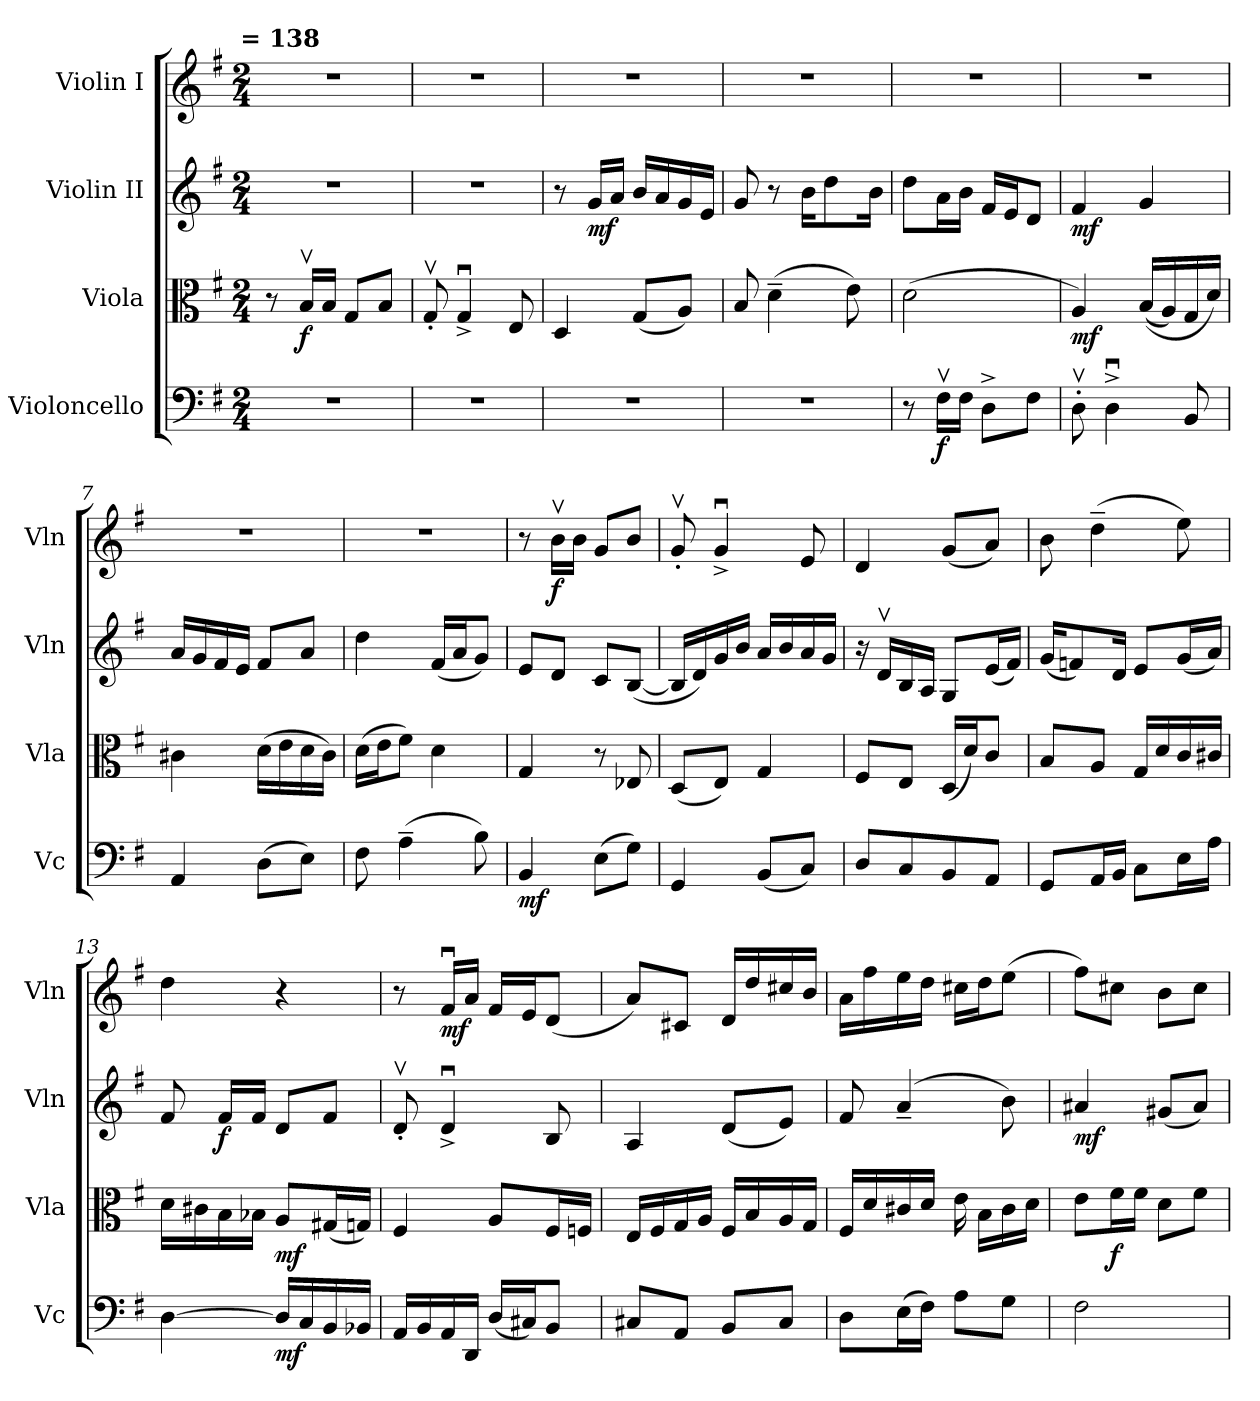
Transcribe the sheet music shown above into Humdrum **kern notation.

**kern	**dynam	**kern	**dynam	**kern	**dynam	**kern	**dynam
*part4	*part4	*part3	*part3	*part2	*part2	*part1	*part1
*staff4	*staff4	*staff3	*staff3	*staff2	*staff2	*staff1	*staff1
*I"Violoncello	*	*I"Viola	*	*I"Violin II	*	*I"Violin I	*
*I'Vc	*	*I'Vla	*	*I'Vln	*	*I'Vln	*
*clefF4	*	*clefC3	*	*clefG2	*	*clefG2	*
*k[f#]	*	*k[f#]	*	*k[f#]	*	*k[f#]	*
!!LO:TX:omd:t= = 138
*M2/4	*	*M2/4	*	*M2/4	*	*M2/4	*
*MM138	*	*MM138	*	*MM138	*	*MM116	*
=1	=1	=1	=1	=1	=1	=1	=1
2r	.	8r	.	2r	.	2r	.
!	!	!	!LO:DY:b	!	!	!	!
.	.	16Bv/LL	f	.	.	.	.
.	.	16B/JJ	.	.	.	.	.
.	.	8G/L	.	.	.	.	.
.	.	8B/J	.	.	.	.	.
=2	=2	=2	=2	=2	=2	=2	=2
2r	.	8G'v/	.	2r	.	2r	.
.	.	4G^u/	.	.	.	.	.
.	.	8E/	.	.	.	.	.
=3	=3	=3	=3	=3	=3	=3	=3
2r	.	4D/	.	8r	.	2r	.
!	!	!	!	!	!LO:DY:b	!	!
.	.	.	.	16g/LL	mf	.	.
.	.	.	.	16a/JJ	.	.	.
.	.	(8G/L	.	16b/LL	.	.	.
.	.	.	.	16a/	.	.	.
.	.	8A/J)	.	16g/	.	.	.
.	.	.	.	16e/JJ	.	.	.
=4	=4	=4	=4	=4	=4	=4	=4
2r	.	8B/	.	8g/	.	2r	.
.	.	(4d~\	.	8r	.	.	.
.	.	.	.	16b\KL	.	.	.
.	.	.	.	8dd\	.	.	.
.	.	8e\)	.	.	.	.	.
.	.	.	.	16b\Jk	.	.	.
=5	=5	=5	=5	=5	=5	=5	=5
8r	.	(2d\	.	8dd\L	.	2r	.
!	!LO:DY:b	!	!	!	!	!	!
16F#v\LL	f	.	.	16a\L	.	.	.
16F#\JJ	.	.	.	16b\JJ	.	.	.
8D^\L	.	.	.	16f#/LL	.	.	.
.	.	.	.	16e/J	.	.	.
8F#\J	.	.	.	8d/J	.	.	.
=6	=6	=6	=6	=6	=6	=6	=6
!	!	!	!LO:DY:b	!	!LO:DY:b	!	!
8D'v\	.	4A/)	mf	4f#/	mf	2r	.
4D^u\	.	.	.	.	.	.	.
.	.	((16B/LL	.	4g/	.	.	.
.	.	16A/)	.	.	.	.	.
8BB/	.	16G/	.	.	.	.	.
.	.	16d/JJ)	.	.	.	.	.
!!LO:LB:g=z
=7	=7	=7	=7	=7	=7	=7	=7
4AA/	.	4c#X\	.	16a/LL	.	2r	.
.	.	.	.	16g/	.	.	.
.	.	.	.	16f#/	.	.	.
.	.	.	.	16e/JJ	.	.	.
(8D\L	.	(16d\LL	.	8f#/L	.	.	.
.	.	16e\	.	.	.	.	.
8E\J)	.	16d\	.	8a/J	.	.	.
.	.	16c#\JJ)	.	.	.	.	.
=8	=8	=8	=8	=8	=8	=8	=8
8F#\	.	(16d\LL	.	4dd\	.	2r	.
.	.	16e\J	.	.	.	.	.
(4A~\	.	8f#\J)	.	.	.	.	.
.	.	4d\	.	(16f#/LL	.	.	.
.	.	.	.	16a/J	.	.	.
8B\)	.	.	.	8g/J)	.	.	.
=9	=9	=9	=9	=9	=9	=9	=9
!	!LO:DY:b	!	!	!	!	!	!
4BB/	mf	4G/	.	8e/L	.	8r	.
!	!	!	!	!	!	!	!LO:DY:b
.	.	.	.	8d/J	.	16bv\LL	f
.	.	.	.	.	.	16b\JJ	.
(8E\L	.	8r	.	8c/L	.	8g/L	.
8G\J)	.	8E-X/	.	([8B/J	.	8b/J	.
=10	=10	=10	=10	=10	=10	=10	=10
4GG/	.	(8D/L	.	16B/LL]	.	8g'v/	.
.	.	.	.	16d/)	.	.	.
.	.	8E/J)	.	16g/	.	4g^u/	.
.	.	.	.	16b/JJ	.	.	.
(8BB/L	.	4G/	.	16a/LL	.	.	.
.	.	.	.	16b/	.	.	.
8C/J)	.	.	.	16a/	.	8e/	.
.	.	.	.	16g/JJ	.	.	.
=11	=11	=11	=11	=11	=11	=11	=11
8D/L	.	8F#/L	.	16r	.	4d/	.
.	.	.	.	16dv/LL	.	.	.
8C/	.	8E/J	.	16B/	.	.	.
.	.	.	.	16A/JJ	.	.	.
8BB/	.	(16D/LL	.	8G/L	.	(8g/L	.
.	.	16d/J)	.	.	.	.	.
8AA/J	.	8c/J	.	(16e/L	.	8a/J)	.
.	.	.	.	16f#/JJ)	.	.	.
!!LO:LB:g=z
=12	=12	=12	=12	=12	=12	=12	=12
8GG/L	.	8B/L	.	(16g/KL	.	8b\	.
.	.	.	.	8fn/)	.	.	.
16AA/L	.	8A/J	.	.	.	(4dd~\	.
16BB/JJ	.	.	.	16d/Jk	.	.	.
8C\L	.	16G/LL	.	8e/L	.	.	.
.	.	16d/	.	.	.	.	.
16E\L	.	16c/	.	(16g/L	.	8ee\)	.
16A\JJ	.	16c#X/JJ	.	16a/JJ)	.	.	.
=13	=13	=13	=13	=13	=13	=13	=13
[4D\	.	16d\LL	.	8f#/	.	4dd\	.
.	.	16c#X\	.	.	.	.	.
!	!	!	!	!	!LO:DY:b	!	!
.	.	16B\	.	16f#/LL	f	.	.
.	.	16B-X\JJ	.	16f#/JJ	.	.	.
!	!LO:DY:b	!	!LO:DY:b	!	!	!	!
16D/LL]	mf	8A/L	mf	8d/L	.	4r	.
16C/	.	.	.	.	.	.	.
16BB/	.	(16G#X/L	.	8f#/J	.	.	.
16BB-X/JJ	.	16Gn/JJ)	.	.	.	.	.
=14	=14	=14	=14	=14	=14	=14	=14
16AA/LL	.	4F#/	.	8d'v/	.	8r	.
16BB/	.	.	.	.	.	.	.
!	!	!	!	!	!	!	!LO:DY:b
16AA/	.	.	.	4d^u/	.	16f#u/LL	mf
16DD/JJ	.	.	.	.	.	16a/JJ	.
(16D/LL	.	8A/L	.	.	.	16f#/LL	.
16C#X/J)	.	.	.	.	.	16e/J	.
8BB/J	.	16F#/L	.	8B/	.	(8d/J	.
.	.	16Fn/JJ	.	.	.	.	.
=15	=15	=15	=15	=15	=15	=15	=15
8C#X/L	.	16E/LL	.	4A/	.	8a/L)	.
.	.	16F#/	.	.	.	.	.
8AA/J	.	16G/	.	.	.	8c#X/J	.
.	.	16A/JJ	.	.	.	.	.
8BB/L	.	16F#/LL	.	(8d/L	.	16d/LL	.
.	.	16B/	.	.	.	16dd/	.
8C#/J	.	16A/	.	8e/J)	.	16cc#X/	.
.	.	16G/JJ	.	.	.	16b/JJ	.
=16	=16	=16	=16	=16	=16	=16	=16
8D\L	.	16F#/LL	.	8f#/	.	16a\LL	.
.	.	16d/	.	.	.	16ff#\	.
(16E\L	.	16c#X/	.	(4a~/	.	16ee\	.
16F#\JJ)	.	16d/JJ	.	.	.	16dd\JJ	.
8A\L	.	16e\	.	.	.	16cc#X\LL	.
.	.	16B\LL	.	.	.	16dd\J	.
8G\J	.	16c#\	.	8b\)	.	(8ee\J	.
.	.	16d\JJ	.	.	.	.	.
!!LO:PB:g=z
=17	=17	=17	=17	=17	=17	=17	=17
!	!	!	!	!	!LO:DY:b	!	!
2F#\	.	8e\L	.	4a#X/	mf	8ff#\L)	.
!	!	!	!LO:DY:b	!	!	!	!
.	.	16f#\L	f	.	.	8cc#X\J	.
.	.	16f#\JJ	.	.	.	.	.
.	.	8d\L	.	(8g#X/L	.	8b\L	.
.	.	8f#\J	.	8a#/J)	.	8cc#\J	.
=	=	=	=	=	=	=	=
*-	*-	*-	*-	*-	*-	*-	*-
